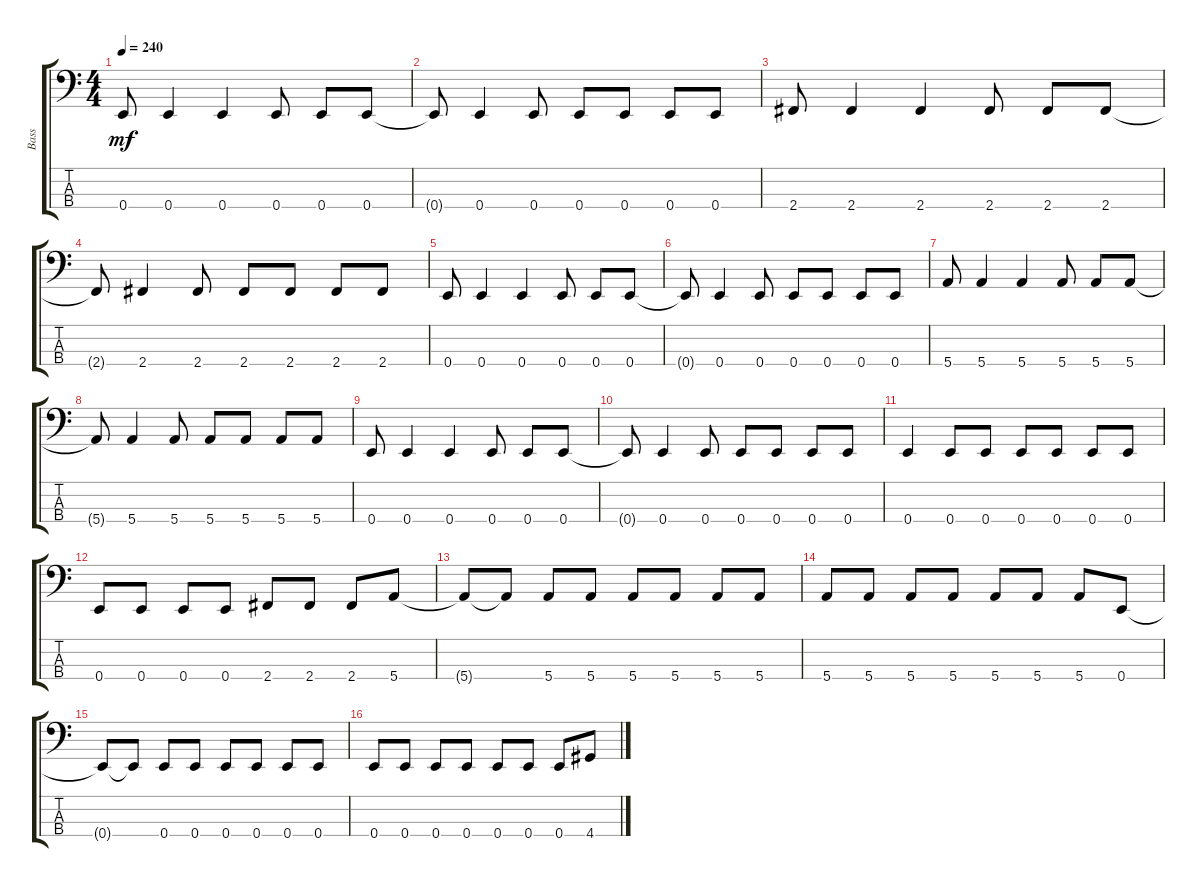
\track ("Bass" "Bass") {instrument electricbassfinger}
\staff {score tabs}
\tuning (G2 D2 A1 E1) {hide}
\ts (4 4)
\tempo 240
\clef f4
\ks c
0.4.8{dy mf} 0.4.4 0.4.4 0.4.8 0.4.8 0.4.8 |
0.4{t}.8 0.4.4 0.4.8 0.4.8 0.4.8 0.4.8 0.4.8 |
2.4.8 2.4.4 2.4.4 2.4.8 2.4.8 2.4.8 |
2.4{t}.8 2.4.4 2.4.8 2.4.8 2.4.8 2.4.8 2.4.8 |
0.4.8 0.4.4 0.4.4 0.4.8 0.4.8 0.4.8 |
0.4{t}.8 0.4.4 0.4.8 0.4.8 0.4.8 0.4.8 0.4.8 |
5.4.8 5.4.4 5.4.4 5.4.8 5.4.8 5.4.8 |
5.4{t}.8 5.4.4 5.4.8 5.4.8 5.4.8 5.4.8 5.4.8 |
0.4.8 0.4.4 0.4.4 0.4.8 0.4.8 0.4.8 |
0.4{t}.8 0.4.4 0.4.8 0.4.8 0.4.8 0.4.8 0.4.8 |
0.4.4 0.4.8 0.4.8 0.4.8 0.4.8 0.4.8 0.4.8 |
0.4.8 0.4.8 0.4.8 0.4.8 2.4.8 2.4.8 2.4.8 5.4.8 |
5.4{t}.8 5.4{t}.8 5.4.8 5.4.8 5.4.8 5.4.8 5.4.8 5.4.8 |
5.4.8 5.4.8 5.4.8 5.4.8 5.4.8 5.4.8 5.4.8 0.4.8 |
0.4{t}.8 0.4{t}.8 0.4.8 0.4.8 0.4.8 0.4.8 0.4.8 0.4.8 |
0.4.8 0.4.8 0.4.8 0.4.8 0.4.8 0.4.8 0.4.8 4.4.8
